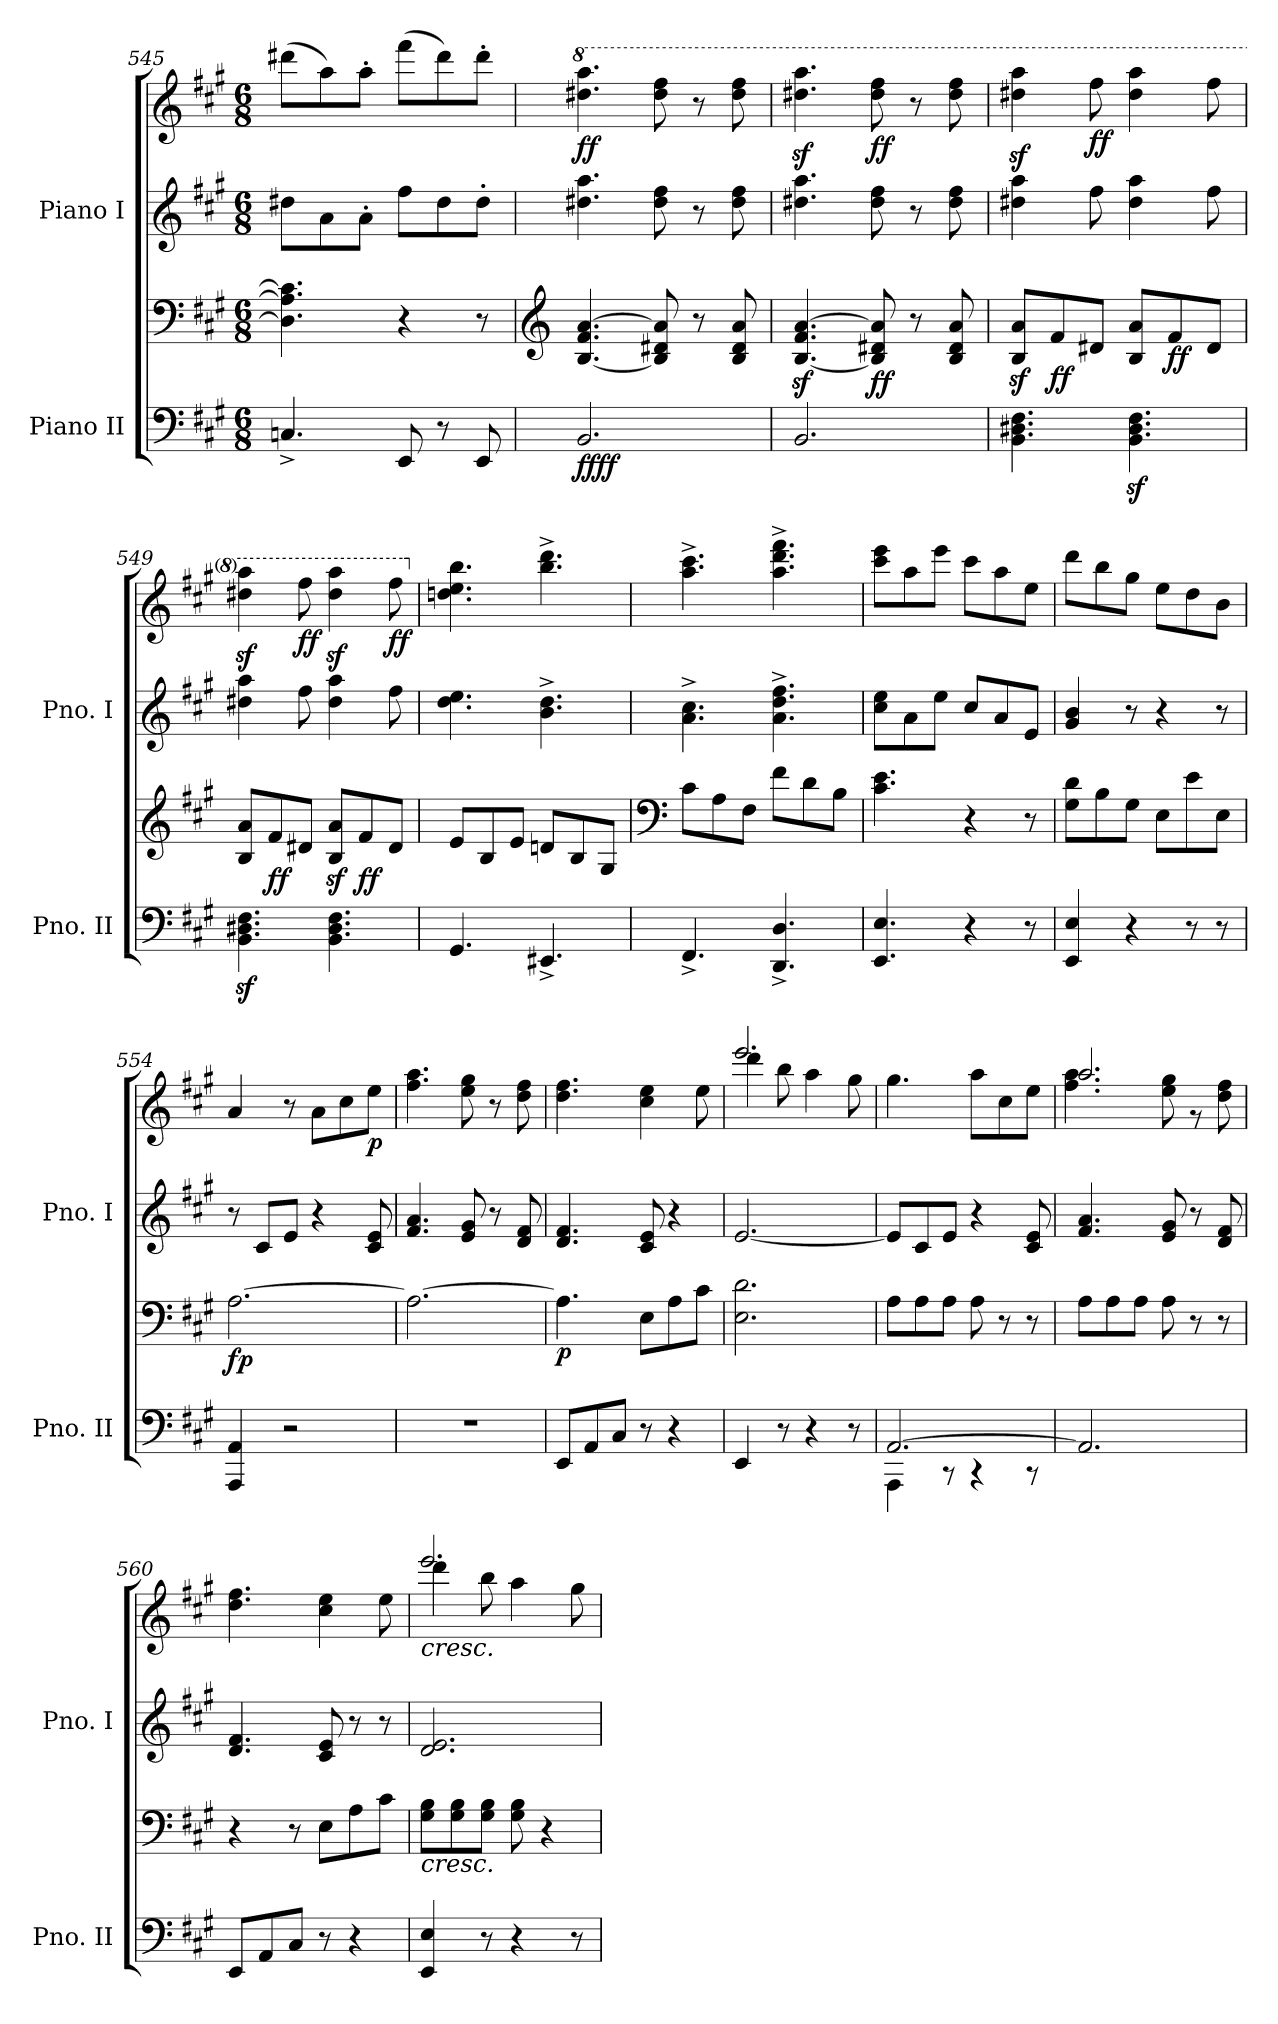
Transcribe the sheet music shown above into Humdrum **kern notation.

**kern	**kern	**dynam	**kern	**kern	**dynam
*part2	*part2	*part2	*part1	*part1	*part1
*staff4	*staff3	*staff3/4	*staff2	*staff1	*staff1/2
*I"Piano II	*	*	*I"Piano I	*	*
*I'Pno. II	*	*	*I'Pno. I	*	*
*clefF4	*clefF4	*	*clefG2	*clefG2	*
*k[f#c#g#]	*k[f#c#g#]	*	*k[f#c#g#]	*k[f#c#g#]	*
*M6/8	*M6/8	*	*M6/8	*M6/8	*
=545	=545	=545	=545	=545	=545
4.Cn^/	4.D#\] 4.A\] 4.c\]	.	8dd#X\L	(>8ddd#X\L	.
.	.	.	8a\	8aa\)	.
.	.	.	8a'\J	8aa'\J	.
8EE/	4r	.	8ff#\L	(>8fff#\L	.
8r	.	.	8dd#\	8ddd#\)	.
8EE/	8r	.	8dd#'\J	8ddd#'\J	.
=546	=546	=546	=546	=546	=546
*	*clefG2	*	*	*	*
*	*	*	*	*8va	*
!	!	!LO:DY:b=2	!	!	!
!	!	!LO:DY:n=1:b	!	!	!LO:DY:b
2.BB/	[4.B/ 4.f#/ [4.a/	ff ff	4.dd#X\ 4.aa\	4.ddd#X\ 4.aaa\	ff
.	8B/] 8d#X/ 8a/]	.	8dd#\ 8ff#\	8ddd#\ 8fff#\	.
.	8r	.	8r	8r	.
.	8B/ 8d#/ 8a/	.	8dd#\ 8ff#\	8ddd#\ 8fff#\	.
=547	=547	=547	=547	=547	=547
2.BB/	[4.B/z< 4.f#/z< [4.a/z<	.	4.dd#X\ 4.aa\	4.ddd#X\z< 4.aaa\z<	.
!	!	!LO:DY:b	!	!	!LO:DY:b
.	8B/] 8d#X/ 8a/]	ff	8dd#\ 8ff#\	8ddd#\ 8fff#\	ff
.	8r	.	8r	8r	.
.	8B/ 8d#/ 8a/	.	8dd#\ 8ff#\	8ddd#\ 8fff#\	.
=548	=548	=548	=548	=548	=548
4.BB\ 4.D#X\ 4.F#\	8B/z< 8a/z<L	.	4dd#X\ 4aa\	4ddd#X\z< 4aaa\z<	.
!	!	!LO:DY:b	!	!	!
.	8f#/	ff	.	.	.
!	!	!	!	!	!LO:DY:b
.	8d#X/J	.	8ff#\	8fff#\	ff
4.BB\z> 4.D#\z> 4.F#\z>	8B/ 8a/L	.	4dd#\ 4aa\	4ddd#\ 4aaa\	.
!	!	!LO:DY:b	!	!	!
.	8f#/	ff	.	.	.
.	8d#/J	.	8ff#\	8fff#\	.
!!LO:LB:g=z
=549	=549	=549	=549	=549	=549
4.BB\z> 4.D#X\z> 4.F#\z>	8B/ 8a/L	.	4dd#X\ 4aa\	4ddd#X\z< 4aaa\z<	.
!	!	!LO:DY:b	!	!	!
.	8f#/	ff	.	.	.
!	!	!	!	!	!LO:DY:b
.	8d#X/J	.	8ff#\	8fff#\	ff
4.BB\ 4.D#\ 4.F#\	8B/z< 8a/z<L	.	4dd#\ 4aa\	4ddd#\z< 4aaa\z<	.
!	!	!LO:DY:b	!	!	!
.	8f#/	ff	.	.	.
!	!	!	!	!	!LO:DY:b
.	8d#/J	.	8ff#\	8fff#\	ff
=550	=550	=550	=550	=550	=550
*	*	*	*	*X8va	*
4.GG#/	8e/L	.	4.dd\ 4.ee\	4.ddn\ 4.ee\ 4.bb\	.
.	8B/	.	.	.	.
.	8e/J	.	.	.	.
4.EE#X^/	8dn/L	.	4.b\^ 4.dd\^	4.bb\^ 4.ddd\^	.
.	8B/	.	.	.	.
.	8G#/J	.	.	.	.
=551	=551	=551	=551	=551	=551
*	*clefF4	*	*	*	*
4.FF#^/	8c#\L	.	4.a\^ 4.cc#\^	4.aa\^ 4.ccc#\^	.
.	8A\	.	.	.	.
.	8F#\J	.	.	.	.
4.DD/^ 4.D/^	8f#\L	.	4.a\^ 4.dd\^ 4.ff#\^	4.aa\^ 4.ddd\^ 4.fff#\^	.
.	8d\	.	.	.	.
.	8B\J	.	.	.	.
=552	=552	=552	=552	=552	=552
4.EE/ 4.E/	4.c#\ 4.e\	.	8cc#\ 8ee\L	8ccc#\ 8eee\L	.
.	.	.	8a\	8aa\	.
.	.	.	8ee\J	8eee\J	.
4r	4r	.	8cc#/L	8ccc#\L	.
.	.	.	8a/	8aa\	.
8r	8r	.	8e/J	8ee\J	.
=553	=553	=553	=553	=553	=553
4EE/ 4E/	8G#\ 8d\L	.	4g#/ 4b/	8ddd\L	.
.	8B\	.	.	8bb\	.
4r	8G#\J	.	8r	8gg#\J	.
.	8E\L	.	4r	8ee\L	.
8r	8e\	.	.	8dd\	.
8r	8E\J	.	8r	8b\J	.
=554	=554	=554	=554	=554	=554
!	!	!LO:DY:b	!	!	!
4AAA/ 4AA/	[2.A\	fp	8r	4a/	.
.	.	.	8c#/L	.	.
2r	.	.	8e/J	8r	.
.	.	.	4r	8a\L	.
.	.	.	.	8cc#\	.
!	!	!	!	!	!LO:DY:b
.	.	.	8c#/ 8e/	8ee\J	p
=555	=555	=555	=555	=555	=555
2.r	2.A\_	.	4.f#/ 4.a/	4.ff#\ 4.aa\	.
.	.	.	8e/ 8g#/	8ee\ 8gg#\	.
.	.	.	8r	8r	.
.	.	.	8d/ 8f#/	8dd\ 8ff#\	.
=556	=556	=556	=556	=556	=556
!	!	!LO:DY:b	!	!	!
8EE/L	4.A\]	p	4.d/ 4.f#/	4.dd\ 4.ff#\	.
8AA/	.	.	.	.	.
8C#/J	.	.	.	.	.
8r	8E\L	.	8c#/ 8e/	4cc#\ 4ee\	.
4r	8A\	.	4r	.	.
.	8c#\J	.	.	8ee\	.
!!LO:PB:g=z
=557	=557	=557	=557	=557	=557
*	*	*	*	*^	*
4EE/	2.E\ 2.d\	.	[2.e/	2.eee/	4ddd\	.
8r	.	.	.	.	8bb\	.
4r	.	.	.	.	4aa\	.
8r	.	.	.	.	8gg#\	.
*	*	*	*	*v	*v	*
=558	=558	=558	=558	=558	=558
*^	*	*	*	*	*
[2.AA/	4AAA\	8A\L	.	8e/L]	4.gg#\	.
.	.	8A\	.	8c#/	.	.
.	8r	8A\J	.	8e/J	.	.
.	4r	8A\	.	4r	8aa\L	.
.	.	8r	.	.	8cc#\	.
.	8r	8r	.	8c#/ 8e/	8ee\J	.
*v	*v	*	*	*	*	*
=559	=559	=559	=559	=559	=559
*	*	*	*	*^	*
2.AA/]	8A\L	.	4.f#/ 4.a/	2.aa/	4.ff#\ 4.aa\	.
.	8A\	.	.	.	.	.
.	8A\J	.	.	.	.	.
.	8A\	.	8e/ 8g#/	.	8ee\ 8gg#\	.
.	8r	.	8r	.	8r	.
.	8r	.	8d/ 8f#/	.	8dd\ 8ff#\	.
*	*	*	*	*v	*v	*
=560	=560	=560	=560	=560	=560
8EE/L	4r	.	4.d/ 4.f#/	4.dd\ 4.ff#\	.
8AA/	.	.	.	.	.
8C#/J	8r	.	.	.	.
8r	8E\L	.	8c#/ 8e/	4cc#\ 4ee\	.
4r	8A\	.	8r	.	.
.	8c#\J	.	8r	8ee\	.
=561	=561	=561	=561	=561	=561
*	*	*	*	*^	*
!	!	!	!	!LO:TX:b:i:t=cresc.	!	!
!	!LO:TX:b:i:t=cresc.	!	!	!	!	!
4EE/ 4E/	8G#\ 8B\L	.	2.d/ 2.e/	2.eee/	4ddd\	.
.	8G#\ 8B\	.	.	.	.	.
8r	8G#\ 8B\J	.	.	.	8bb\	.
4r	8G#\ 8B\	.	.	.	4aa\	.
.	4r	.	.	.	.	.
8r	.	.	.	.	8gg#\	.
*	*	*	*	*v	*v	*
=	=	=	=	=	=
*-	*-	*-	*-	*-	*-
